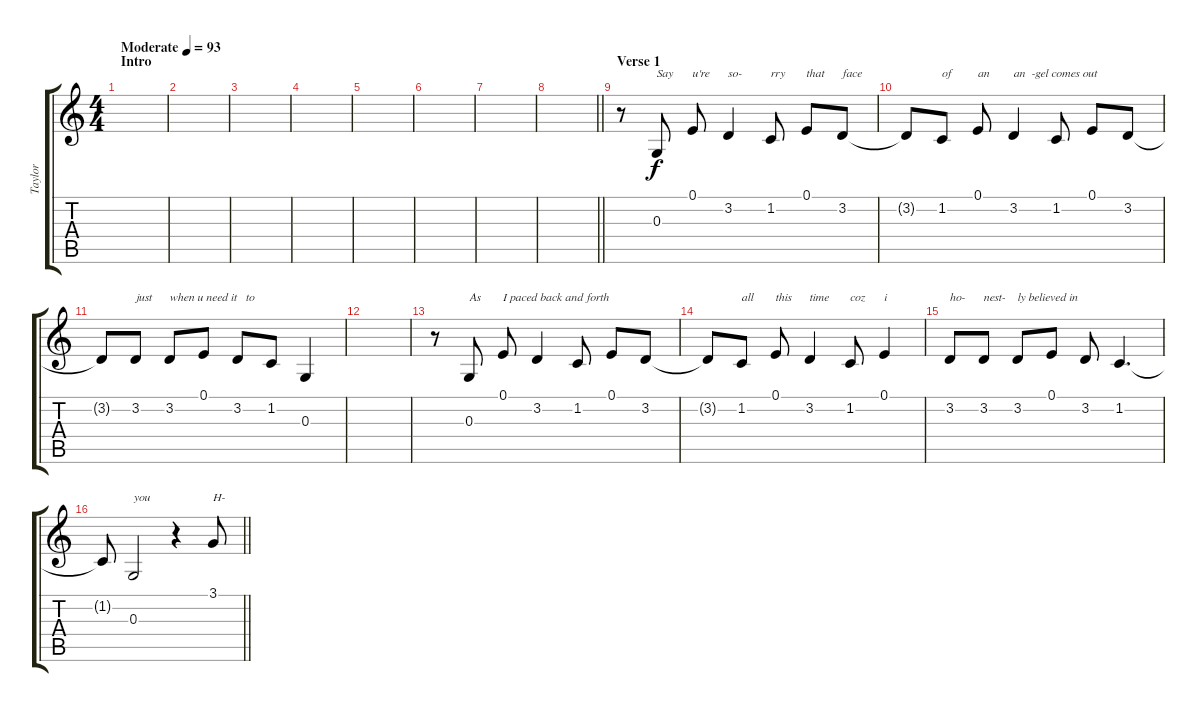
\track ("Taylor" "Taylor") {instrument musicbox}
\staff {score tabs}
\tuning (E4 B3 G3 D3 A2 E2) {hide}
\ts (4 4)
\section ("" "Intro")
\tempo (93 "Moderate")
\clef g2
\ks c
|
|
|
|
|
|
|
\barLineRight lightlight
|
\section ("" "Verse 1")
r.8 0.3.8{txt "Say"} 0.1.8{txt "u're"} 3.2.4{txt "so-"} 1.2.8{txt "rry"} 0.1.8{txt "that"} 3.2.8{txt "face"} |
3.2{t}.8 1.2.8{txt "of"} 0.1.8{txt "an"} 3.2.4{txt "an  -gel comes out"} 1.2.8 0.1.8 3.2.8 |
3.2{t}.8 3.2.8{txt "just"} 3.2.8{txt "when u need it   to"} 0.1.8 3.2.8 1.2.8 0.3.4 |
|
r.8 0.3.8{txt "As"} 0.1.8{txt "I paced back and forth"} 3.2.4 1.2.8 0.1.8 3.2.8 |
3.2{t}.8 1.2.8{txt "all"} 0.1.8{txt "this"} 3.2.4{txt "time"} 1.2.8{txt "coz"} 0.1.4{txt "i"} |
3.2.8{txt "ho-"} 3.2.8{txt "nest-"} 3.2.8{txt "ly believed in"} 0.1.8 3.2.8 1.2.4{d} |
\barLineRight lightlight
1.2{t}.8 0.3.2{txt "you "} r.4 3.1.8{txt "H-"}
